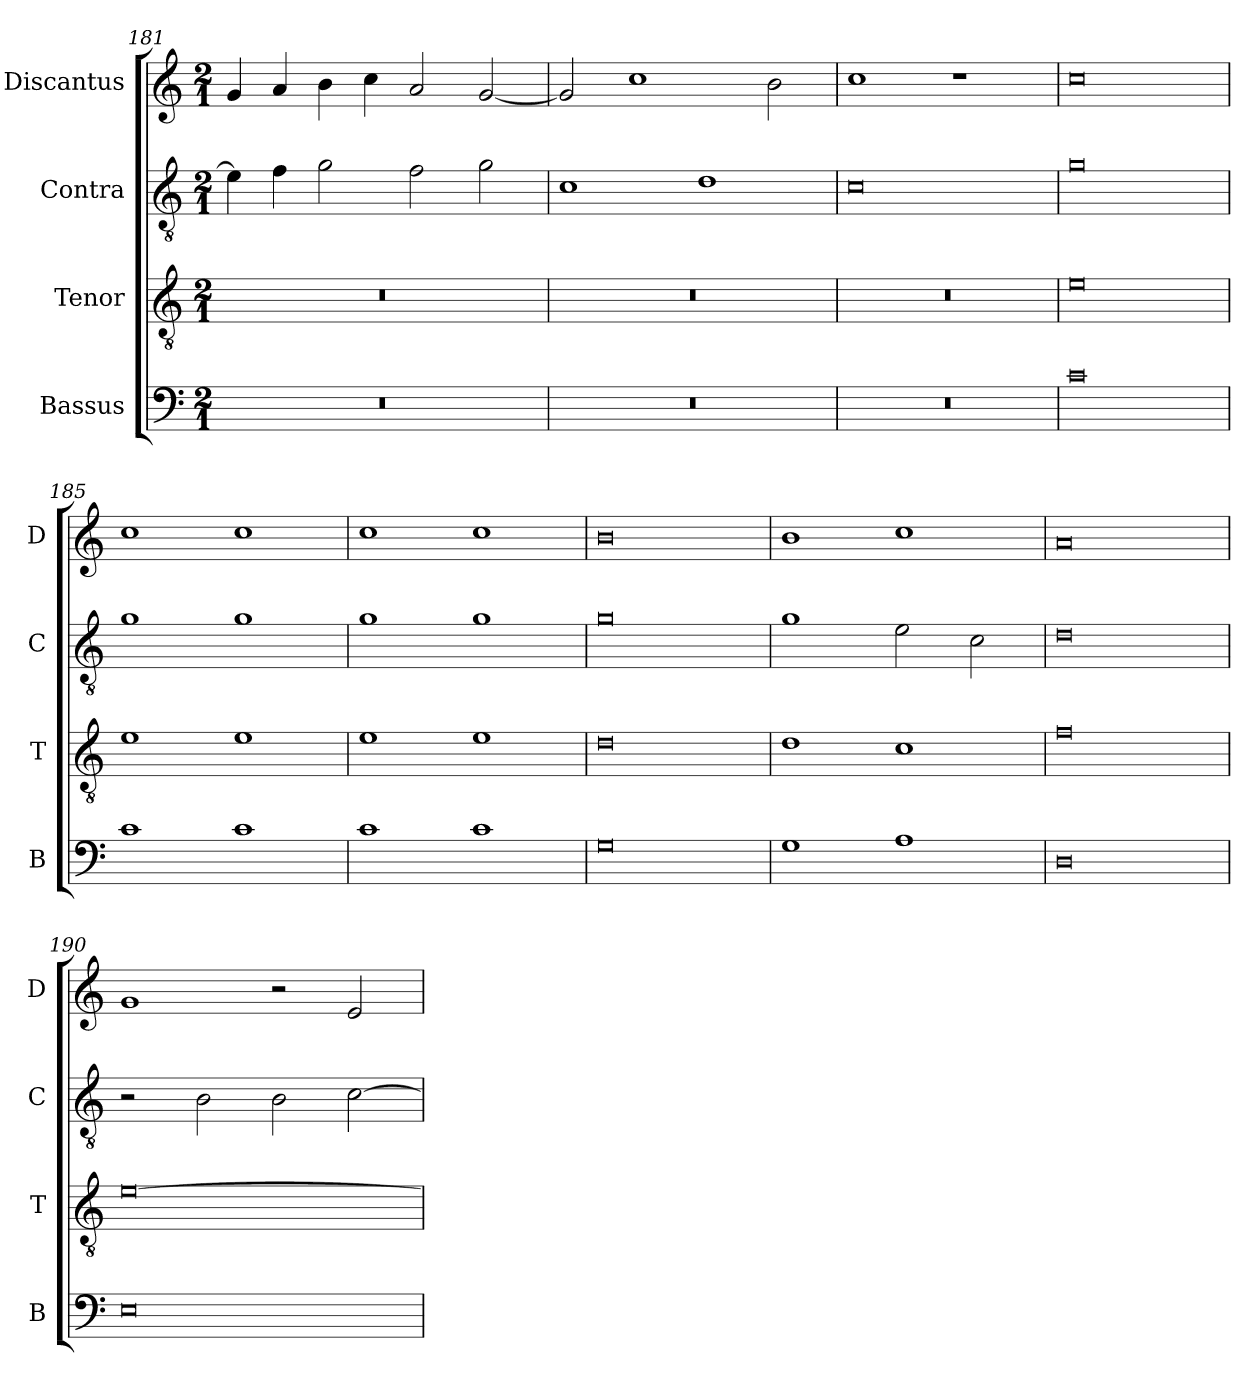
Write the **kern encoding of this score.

**kern	**kern	**kern	**kern
*part4	*part3	*part2	*part1
*staff4	*staff3	*staff2	*staff1
*I"Bassus	*I"Tenor	*I"Contra	*I"Discantus
*I'B	*I'T	*I'C	*I'D
*clefF4	*clefGv2	*clefGv2	*clefG2
*k[]	*k[]	*k[]	*k[]
*M2/1	*M2/1	*M2/1	*M2/1
=181	=181	=181	=181
0r	0r	4e\]	4g/
.	.	4f\	4a/
.	.	2g\	4b\
.	.	.	4cc\
.	.	2f\	2a/
.	.	2g\	[2g/
=182	=182	=182	=182
0r	0r	1c	2g/]
.	.	.	1cc
.	.	1d	.
.	.	.	2b\
=183	=183	=183	=183
0r	0r	0c	1cc
.	.	.	1r
=184	=184	=184	=184
0c	0e	0g	0cc
=185	=185	=185	=185
1c	1e	1g	1cc
1c	1e	1g	1cc
=186	=186	=186	=186
1c	1e	1g	1cc
1c	1e	1g	1cc
=187	=187	=187	=187
0G	0d	0g	0b
=188	=188	=188	=188
1G	1d	1g	1b
1A	1c	2e\	1cc
.	.	2c\	.
=189	=189	=189	=189
0D	0f	0d	0a
=190	=190	=190	=190
0E	[0e	2r	1g
.	.	2B\	.
.	.	2B\	2r
.	.	[2c\	2e/
=	=	=	=
*-	*-	*-	*-
